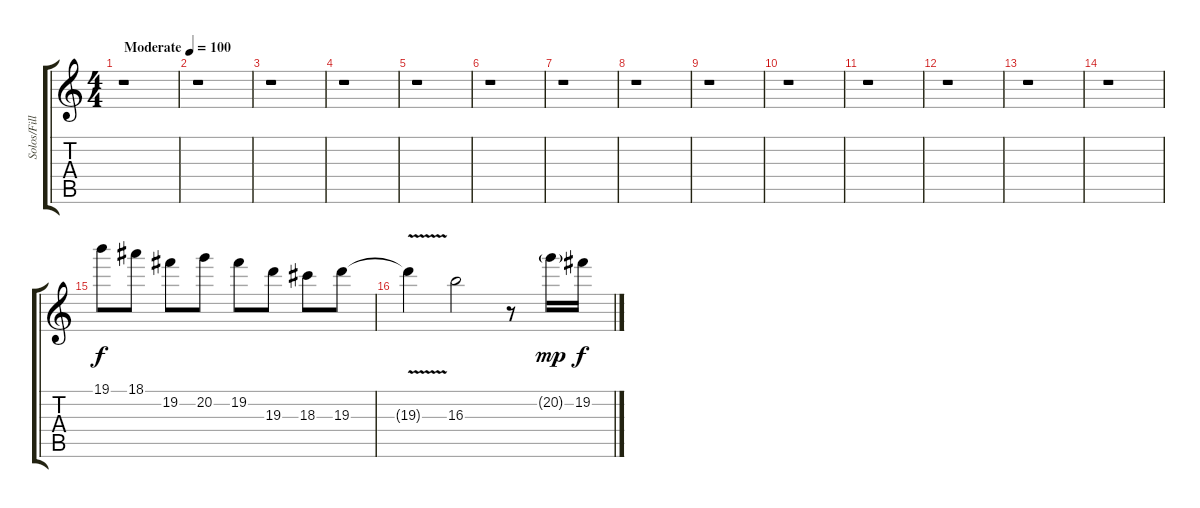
\track ("Solos/Fills" "Solos/Fill") {instrument overdrivenguitar}
\staff {score tabs}
\tuning (E4 B3 G3 D3 A2 E2) {hide}
\ts (4 4)
\tempo (100 "Moderate")
\clef g2
\ks c
r.1{dy f instrument overdrivenguitar} |
r.1 |
r.1 |
r.1 |
r.1 |
r.1 |
r.1 |
r.1 |
r.1 |
r.1 |
r.1 |
r.1 |
r.1 |
r.1 |
19.1.8 18.1.8 19.2.8 20.2.8 19.2.8 19.3.8 18.3.8 19.3.8 |
19.3{v t}.4 16.3.2 r.8 20.2{g}.16{dy mp} 19.2.16{dy f}
